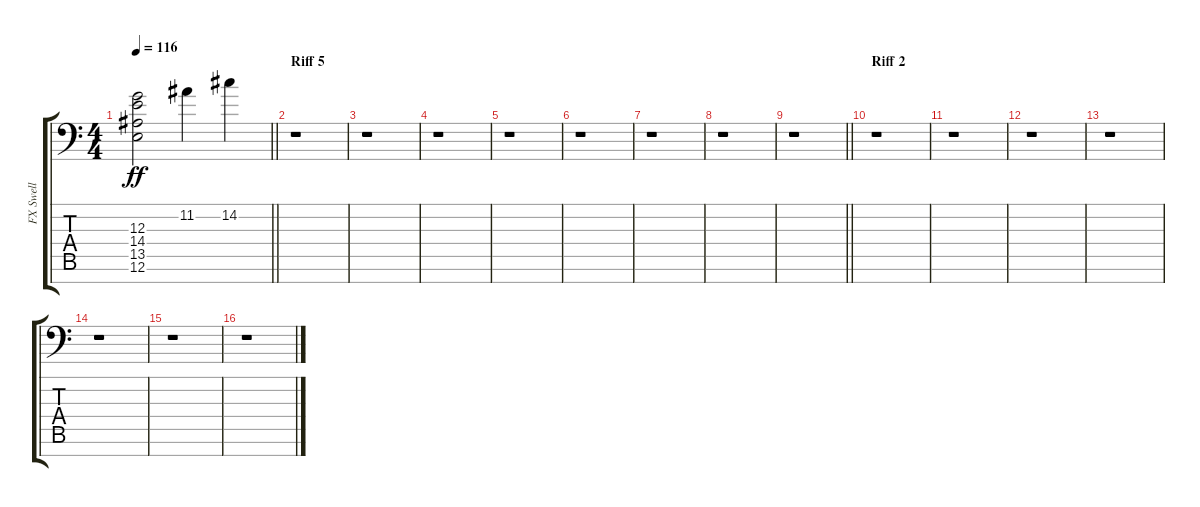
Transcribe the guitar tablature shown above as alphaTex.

\track ("FX Swell" "FX Swell") {instrument percussiveorgan}
\staff {score tabs}
\tuning (C8 B3 G3 D3 A2 E2 C-1) {hide}
\ts (4 4)
\tempo 116
\clef f4
\barLineRight lightlight
\ks c
(12.3 14.4 13.5 12.6).2{dy ff} 11.2.4 14.2.4 |
\section ("" "Riff 5")
r.1 |
r.1 |
r.1 |
r.1 |
r.1 |
r.1 |
r.1 |
\barLineRight lightlight
r.1 |
\section ("" "Riff 2")
r.1 |
r.1 |
r.1 |
r.1 |
r.1 |
r.1 |
r.1
